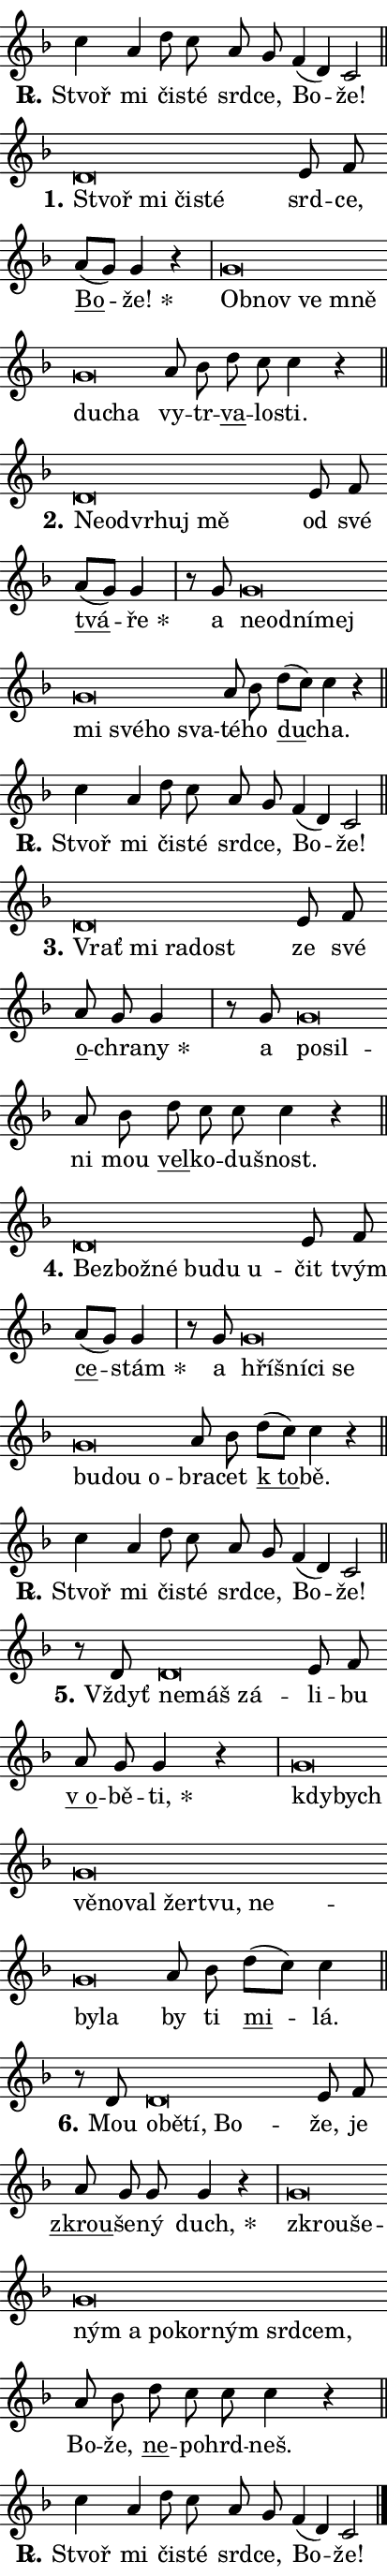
\version "2.22.1"
\header { tagline = "" }
\paper {
  indent = 0\cm
  top-margin = 0\cm
  right-margin = 0\cm
  bottom-margin = 0\cm
  left-margin = 0\cm
  paper-width = 7\cm
  page-breaking = #ly:one-page-breaking
  system-system-spacing.basic-distance = #11
  score-system-spacing.basic-distance = #11
  ragged-last = ##f
}


%% Author: Thomas Morley
%% https://lists.gnu.org/archive/html/lilypond-user/2020-05/msg00002.html
#(define (line-position grob)
"Returns position of @var[grob} in current system:
   @code{'start}, if at first time-step
   @code{'end}, if at last time-step
   @code{'middle} otherwise
"
  (let* ((col (ly:item-get-column grob))
         (ln (ly:grob-object col 'left-neighbor))
         (rn (ly:grob-object col 'right-neighbor))
         (col-to-check-left (if (ly:grob? ln) ln col))
         (col-to-check-right (if (ly:grob? rn) rn col))
         (break-dir-left
           (and
             (ly:grob-property col-to-check-left 'non-musical #f)
             (ly:item-break-dir col-to-check-left)))
         (break-dir-right
           (and
             (ly:grob-property col-to-check-right 'non-musical #f)
             (ly:item-break-dir col-to-check-right))))
        (cond ((eqv? 1 break-dir-left) 'start)
              ((eqv? -1 break-dir-right) 'end)
              (else 'middle))))

#(define (tranparent-at-line-position vctor)
  (lambda (grob)
  "Relying on @code{line-position} select the relevant enry from @var{vctor}.
Used to determine transparency,"
    (case (line-position grob)
      ((end) (not (vector-ref vctor 0)))
      ((middle) (not (vector-ref vctor 1)))
      ((start) (not (vector-ref vctor 2))))))

noteHeadBreakVisibility =
#(define-music-function (break-visibility)(vector?)
"Makes @code{NoteHead}s transparent relying on @var{break-visibility}"
#{
  \override NoteHead.transparent =
    #(tranparent-at-line-position break-visibility)
#})

#(define delete-ledgers-for-transparent-note-heads
  (lambda (grob)
    "Reads whether a @code{NoteHead} is transparent.
If so this @code{NoteHead} is removed from @code{'note-heads} from
@var{grob}, which is supposed to be @code{LedgerLineSpanner}.
As a result ledgers are not printed for this @code{NoteHead}"
    (let* ((nhds-array (ly:grob-object grob 'note-heads))
           (nhds-list
             (if (ly:grob-array? nhds-array)
                 (ly:grob-array->list nhds-array)
                 '()))
           ;; Relies on the transparent-property being done before
           ;; Staff.LedgerLineSpanner.after-line-breaking is executed.
           ;; This is fragile ...
           (to-keep
             (remove
               (lambda (nhd)
                 (ly:grob-property nhd 'transparent #f))
               nhds-list)))
      ;; TODO find a better method to iterate over grob-arrays, similiar
      ;; to filter/remove etc for lists
      ;; For now rebuilt from scratch
      (set! (ly:grob-object grob 'note-heads)  '())
      (for-each
        (lambda (nhd)
          (ly:pointer-group-interface::add-grob grob 'note-heads nhd))
        to-keep))))

hideNotes = {
  \noteHeadBreakVisibility #begin-of-line-visible
}
unHideNotes = {
  \noteHeadBreakVisibility #all-visible
}

% work-around for resetting accidentals
% https://lilypond.org/doc/v2.23/Documentation/notation/displaying-rhythms#unmetered-music
cadenzaMeasure = {
  \cadenzaOff
  \partial 1024 s1024
  \cadenzaOn
}

#(define-markup-command (accent layout props text) (markup?)
  "Underline accented syllable"
  (interpret-markup layout props
    #{\markup \override #'(offset . 4.3) \underline { #text }#}))

responsum = \markup \concat {
  "R" \hspace #-1.05 \path #0.1 #'((moveto 0 0.07) (lineto 0.9 0.8)) \hspace #0.05 "."
}

\layout {
    \context {
        \Staff
        \remove "Time_signature_engraver"
        \override LedgerLineSpanner.after-line-breaking = #delete-ledgers-for-transparent-note-heads
    }
    \context {
        \Voice {
            \override NoteHead.output-attributes = #'((class . "notehead"))
            \override Hairpin.height = #0.55
        }
    }
    \context {
        \Lyrics {
            \override StanzaNumber.output-attributes = #'((class . "stanzanumber"))
            \override LyricSpace.minimum-distance = #0.9
            \override LyricText.font-name = #"TeX Gyre Schola"
            \override LyricText.font-size = 1
            \override StanzaNumber.font-name = #"TeX Gyre Schola Bold"
            \override StanzaNumber.font-size = 1
        }
    }
}

% magnetic-lyrics.ily
%
%   written by
%     Jean Abou Samra <jean@abou-samra.fr>
%     Werner Lemberg <wl@gnu.org>
%
%   adapted by
%     Jiri Hon <jiri.hon@gmail.com>
%
% Version 2022-Apr-15

% https://www.mail-archive.com/lilypond-user@gnu.org/msg149350.html

#(define (Left_hyphen_pointer_engraver context)
   "Collect syllable-hyphen-syllable occurrences in lyrics and store
them in properties.  This engraver only looks to the left.  For
example, if the lyrics input is @code{foo -- bar}, it does the
following.

@itemize @bullet
@item
Set the @code{text} property of the @code{LyricHyphen} grob between
@q{foo} and @q{bar} to @code{foo}.

@item
Set the @code{left-hyphen} property of the @code{LyricText} grob with
text @q{foo} to the @code{LyricHyphen} grob between @q{foo} and
@q{bar}.
@end itemize

Use this auxiliary engraver in combination with the
@code{lyric-@/text::@/apply-@/magnetic-@/offset!} hook."
   (let ((hyphen #f)
         (text #f))
     (make-engraver
      (acknowledgers
       ((lyric-syllable-interface engraver grob source-engraver)
        (set! text grob)))
      (end-acknowledgers
       ((lyric-hyphen-interface engraver grob source-engraver)
        ;(when (not (grob::has-interface grob 'lyric-space-interface))
          (set! hyphen grob)));)
      ((stop-translation-timestep engraver)
       (when (and text hyphen)
         (ly:grob-set-object! text 'left-hyphen hyphen))
       (set! text #f)
       (set! hyphen #f)))))

#(define (lyric-text::apply-magnetic-offset! grob)
   "If the space between two syllables is less than the value in
property @code{LyricText@/.details@/.squash-threshold}, move the right
syllable to the left so that it gets concatenated with the left
syllable.

Use this function as a hook for
@code{LyricText@/.after-@/line-@/breaking} if the
@code{Left_@/hyphen_@/pointer_@/engraver} is active."
   (let ((hyphen (ly:grob-object grob 'left-hyphen #f)))
     (when hyphen
       (let ((left-text (ly:spanner-bound hyphen LEFT)))
         (when (grob::has-interface left-text 'lyric-syllable-interface)
           (let* ((common (ly:grob-common-refpoint grob left-text X))
                  (this-x-ext (ly:grob-extent grob common X))
                  (left-x-ext
                   (begin
                     ;; Trigger magnetism for left-text.
                     (ly:grob-property left-text 'after-line-breaking)
                     (ly:grob-extent left-text common X)))
                  ;; `delta` is the gap width between two syllables.
                  (delta (- (interval-start this-x-ext)
                            (interval-end left-x-ext)))
                  (details (ly:grob-property grob 'details))
                  (threshold (assoc-get 'squash-threshold details 0.2)))
             (when (< delta threshold)
               (let* (;; We have to manipulate the input text so that
                      ;; ligatures crossing syllable boundaries are not
                      ;; disabled.  For languages based on the Latin
                      ;; script this is essentially a beautification.
                      ;; However, for non-Western scripts it can be a
                      ;; necessity.
                      (lt (ly:grob-property left-text 'text))
                      (rt (ly:grob-property grob 'text))
                      (is-space (grob::has-interface hyphen 'lyric-space-interface))
                      (space (if is-space " " ""))
                      (space-markup (grob-interpret-markup grob " "))
                      (space-size (interval-length (ly:stencil-extent space-markup X)))
                      (extra-delta (if is-space space-size 0))
                      ;; Append new syllable.
                      (ltrt-space (if (and (string? lt) (string? rt))
                                (string-append lt space rt)
                                (make-concat-markup (list lt space rt))))
                      ;; Right-align `ltrt` to the right side.
                      (ltrt-space-markup (grob-interpret-markup
                               grob
                               (make-translate-markup
                                (cons (interval-length this-x-ext) 0)
                                (make-right-align-markup ltrt-space)))))
                 (begin
                   ;; Don't print `left-text`.
                   (ly:grob-set-property! left-text 'stencil #f)
                   ;; Set text and stencil (which holds all collected
                   ;; syllables so far) and shift it to the left.
                   (ly:grob-set-property! grob 'text ltrt-space)
                   (ly:grob-set-property! grob 'stencil ltrt-space-markup)
                   (ly:grob-translate-axis! grob (- (- delta extra-delta)) X))))))))))


#(define (lyric-hyphen::displace-bounds-first grob)
   ;; Make very sure this callback isn't triggered too early.
   (let ((left (ly:spanner-bound grob LEFT))
         (right (ly:spanner-bound grob RIGHT)))
     (ly:grob-property left 'after-line-breaking)
     (ly:grob-property right 'after-line-breaking)
     (ly:lyric-hyphen::print grob)))

squashThreshold = #0.4

\layout {
  \context {
    \Lyrics
    \consists #Left_hyphen_pointer_engraver
    \override LyricText.after-line-breaking =
      #lyric-text::apply-magnetic-offset!
    \override LyricHyphen.stencil = #lyric-hyphen::displace-bounds-first
    \override LyricText.details.squash-threshold = \squashThreshold
    \override LyricHyphen.minimum-distance = 0
    \override LyricHyphen.minimum-length = \squashThreshold
  }
}

squash = \override LyricText.details.squash-threshold = 9999
unSquash = \override LyricText.details.squash-threshold = \squashThreshold

left = \override LyricText.self-alignment-X = #LEFT
unLeft = \revert LyricText.self-alignment-X

starOffset = #(lambda (grob) 
                (let ((x_offset (ly:self-alignment-interface::aligned-on-x-parent grob)))
                  (if (= x_offset 0) 0 (+ x_offset 1.2))))

star = #(define-music-function (syllable)(string?)
"Append star separator at the end of a syllable"
#{
  \once \override LyricText.X-offset = #starOffset
  \lyricmode { \markup {
    #syllable
    \override #'((font-name . "TeX Gyre Schola Bold")) \hspace #0.2 \lower #0.65 \larger "*"
  } }
#})

starAccent = #(define-music-function (syllable)(string?)
"Append star separator at the end of a syllable and make accent"
#{
  \once \override LyricText.X-offset = #starOffset
  \lyricmode { \markup {
    \accent #syllable
    \override #'((font-name . "TeX Gyre Schola Bold")) \hspace #0.2 \lower #0.65 \larger "*"
  } }
#})

breath = #(define-music-function (syllable)(string?)
"Append breathing indicator at the end of a syllable"
#{
  \lyricmode { \markup { #syllable "+" } }
#})

optionalBreath = #(define-music-function (syllable)(string?)
"Append optional breathing indicator at the end of a syllable"
#{
  \lyricmode { \markup { #syllable "(+)" } }
#})


\score {
    <<
        \new Voice = "melody" { \cadenzaOn \key f \major \relative { c''4 a d8 c a g \bar "" f4( d) c2 \cadenzaMeasure \bar "||" \break }
\relative { d'\breve*1/16 \hideNotes \breve*1/16 \bar "" \breve*1/16 \breve*1/16 \bar "" \unHideNotes e8 f \bar "" a[( g)] g4 r \cadenzaMeasure \bar "|" g\breve*1/16 \hideNotes \breve*1/16 \bar "" \breve*1/16 \bar "" \breve*1/16 \bar "" \breve*1/16 \breve*1/16 \bar "" \unHideNotes a8 bes \bar "" d c c4 r \cadenzaMeasure \bar "||" \break }
\relative { d'\breve*1/16 \hideNotes \breve*1/16 \bar "" \breve*1/16 \bar "" \breve*1/16 \breve*1/16 \bar "" \unHideNotes e8 f \bar "" a[( g)] g4 \cadenzaMeasure \bar "|" r8 g8 g\breve*1/16 \hideNotes \breve*1/16 \bar "" \breve*1/16 \bar "" \breve*1/16 \bar "" \breve*1/16 \bar "" \breve*1/16 \bar "" \breve*1/16 \breve*1/16 \bar "" \unHideNotes a8 bes \bar "" d[( c)] c4 r \cadenzaMeasure \bar "||" \break }
\relative { c''4 a d8 c a g \bar "" f4( d) c2 \cadenzaMeasure \bar "||" \break }
\relative { d'\breve*1/16 \hideNotes \breve*1/16 \bar "" \breve*1/16 \breve*1/16 \bar "" \unHideNotes e8 f \bar "" a g g4 \cadenzaMeasure \bar "|" r8 g8 g\breve*1/16 \hideNotes \breve*1/16 \bar "" \unHideNotes a8 bes \bar "" d c c c4 r \cadenzaMeasure \bar "||" \break }
\relative { d'\breve*1/16 \hideNotes \breve*1/16 \bar "" \breve*1/16 \bar "" \breve*1/16 \bar "" \breve*1/16 \breve*1/16 \bar "" \unHideNotes e8 f \bar "" a[( g)] g4 \cadenzaMeasure \bar "|" r8 g8 g\breve*1/16 \hideNotes \breve*1/16 \bar "" \breve*1/16 \bar "" \breve*1/16 \bar "" \breve*1/16 \bar "" \breve*1/16 \breve*1/16 \bar "" \unHideNotes a8 bes \bar "" d[( c)] c4 r \cadenzaMeasure \bar "||" \break }
\relative { c''4 a d8 c a g \bar "" f4( d) c2 \cadenzaMeasure \bar "||" \break }
\relative { r8 d'8 d\breve*1/16 \hideNotes \breve*1/16 \breve*1/16 \bar "" \unHideNotes e8 f \bar "" a g g4 r \cadenzaMeasure \bar "|" g\breve*1/16 \hideNotes \breve*1/16 \bar "" \breve*1/16 \bar "" \breve*1/16 \bar "" \breve*1/16 \bar "" \breve*1/16 \bar "" \breve*1/16 \bar "" \breve*1/16 \bar "" \breve*1/16 \breve*1/16 \bar "" \unHideNotes a8 bes \bar "" d[( c)] c4 \cadenzaMeasure \bar "||" \break }
\relative { r8 d'8 d\breve*1/16 \hideNotes \breve*1/16 \bar "" \breve*1/16 \breve*1/16 \bar "" \unHideNotes e8 f \bar "" a g g g4 r \cadenzaMeasure \bar "|" g\breve*1/16 \hideNotes \breve*1/16 \bar "" \breve*1/16 \bar "" \breve*1/16 \bar "" \breve*1/16 \bar "" \breve*1/16 \bar "" \breve*1/16 \bar "" \breve*1/16 \breve*1/16 \bar "" \unHideNotes a8 bes \bar "" d c c c4 r \cadenzaMeasure \bar "||" \break }
\relative { c''4 a d8 c a g \bar "" f4( d) c2 \cadenzaMeasure \bar "||" \break } \bar "|." }
        \new Lyrics \lyricsto "melody" { \lyricmode { \set stanza = \responsum
Stvoř mi či -- sté srd -- ce, Bo -- že!
\set stanza = "1."
\left Stvoř \squash mi či -- sté \unLeft \unSquash srd -- ce, \markup \accent Bo -- \star že! \left Ob -- \squash nov ve mně du -- cha \unLeft \unSquash vy -- tr -- \markup \accent va -- lo -- sti.
\set stanza = "2."
\left Ne -- \squash od -- vr -- huj mě \unLeft \unSquash od své \markup \accent tvá -- \star ře a \left ne -- \squash od -- ní -- mej mi své -- ho sva -- \unLeft \unSquash té -- ho \markup \accent du -- cha.
\set stanza = \responsum
Stvoř mi či -- sté srd -- ce, Bo -- že!
\set stanza = "3."
\left Vrať \squash mi ra -- dost \unLeft \unSquash ze své \markup \accent o -- chra -- \star ny a \left po -- \squash sil -- \unLeft \unSquash ni mou \markup \accent vel -- ko -- du -- šnost.
\set stanza = "4."
\left Bez -- \squash bož -- né bu -- du u -- \unLeft \unSquash čit tvým \markup \accent ce -- \star stám a \left hří -- \squash šní -- ci se bu -- dou o -- \unLeft \unSquash bra -- cet \markup \accent "k to" -- bě.
\set stanza = \responsum
Stvoř mi či -- sté srd -- ce, Bo -- že!
\set stanza = "5."
Vždyť \left ne -- \squash máš zá -- \unLeft \unSquash li -- bu \markup \accent "v o" -- bě -- \star ti, \left kdy -- \squash bych vě -- no -- val žer -- tvu, ne -- by -- la \unLeft \unSquash by ti \markup \accent mi -- lá.
\set stanza = "6."
Mou \left o -- \squash bě -- tí, Bo -- \unLeft \unSquash že, je \markup \accent zkrou -- še -- ný \star duch, \left zkrou -- \squash še -- ným a po -- kor -- ným srd -- cem, \unLeft \unSquash Bo -- že, \markup \accent ne -- po -- hrd -- neš.
\set stanza = \responsum
Stvoř mi či -- sté srd -- ce, Bo -- že! } }
    >>
    \layout {}
}
